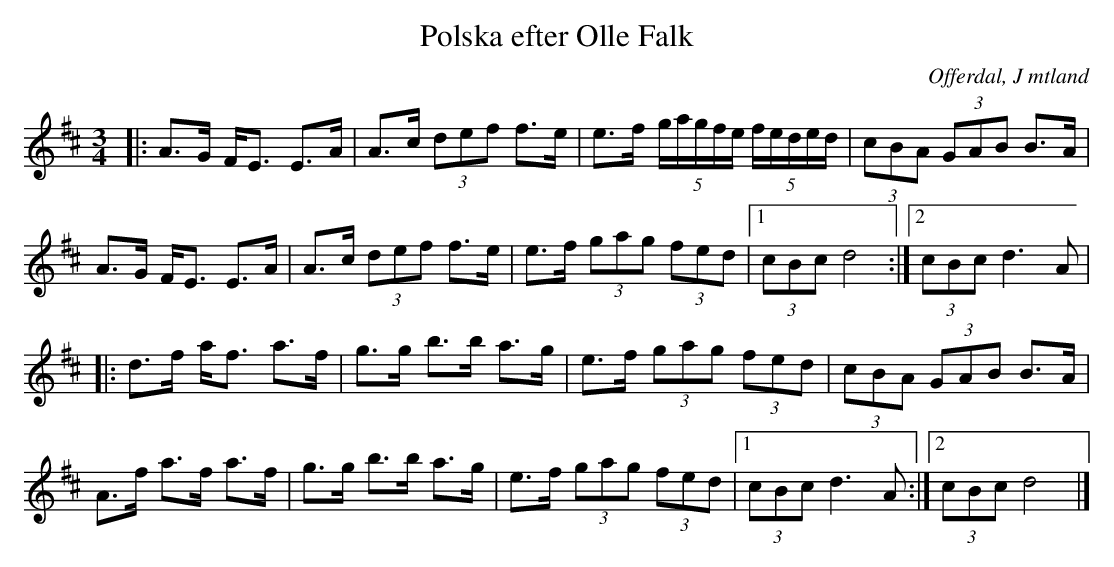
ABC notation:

X:1
T:Polska efter Olle Falk
O:Offerdal, J mtland
M:3/4
L:1/8
K:D
|: A>G F<E E>A | A>c (3def f>e | e>f (5g/a/g/f/e/ (5f/e/d/e/d/ | (3cBA (3GAB B>A |
A>G F<E E>A | A>c (3def f>e | e>f (3gag (3fed |1 (3cBc d4 :|2 (3cBc d3 A |
|:d>f a<f a>f | g>g b>b a>g | e>f (3gag (3fed | (3cBA (3GAB B>A |
A>f a>f a>f | g>g b>b a>g | e>f (3gag (3fed |1 (3cBc d3 A :|2 (3cBc d4 |]
